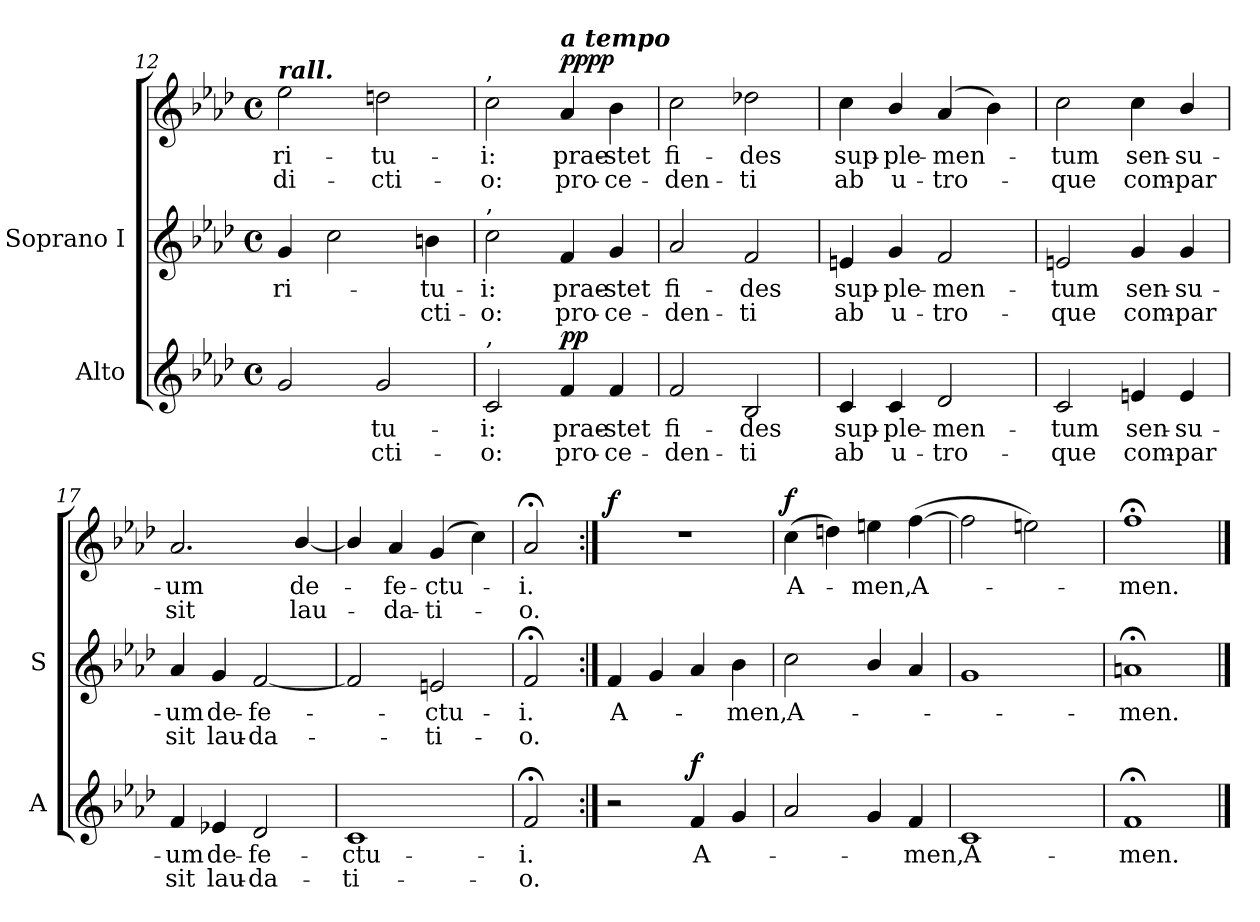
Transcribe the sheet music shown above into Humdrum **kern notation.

**kern	**text	**text	**dynam	**kern	**text	**text	**kern	**text	**text	**dynam
*part2	*part2	*part2	*part2	*part1	*part1	*part1	*part1	*part1	*part1	*part1
*staff3	*staff3	*staff3	*staff3	*staff2	*staff2	*staff2	*staff1	*staff1	*staff1	*staff1/2
*I"Alto	*	*	*	*I"Soprano I	*	*	*	*	*	*
*I'A	*	*	*	*I'S	*	*	*	*	*	*
!!LO:LB:g=z
*clefG2	*	*	*	*clefG2	*	*	*clefG2	*	*	*
*k[b-e-a-d-]	*	*	*	*k[b-e-a-d-]	*	*	*k[b-e-a-d-]	*	*	*
*A-:	*	*	*	*A-:	*	*	*A-:	*	*	*
*M4/4	*	*	*	*M4/4	*	*	*M4/4	*	*	*
*met(c)	*	*	*	*met(c)	*	*	*met(c)	*	*	*
=12	=12	=12	=12	=12	=12	=12	=12	=12	=12	=12
!	!	!	!	!	!	!	!LO:TX:a:Bi:t=rall.	!	!	!
!	!	!	!	!	!LO:LY:b	!	!	!LO:LY:b	!LO:LY:b	!
2g	.	.	.	4g	-ri-	.	2ee-	ri-	-di-	.
.	.	.	.	2cc	.	.	.	.	.	.
!	!LO:LY:b	!LO:LY:b	!	!	!	!	!	!LO:LY:b	!LO:LY:b	!
2g	tu-	-cti-	.	.	.	.	2ddn	-tu-	-cti-	.
!	!	!	!	!	!LO:LY:b	!LO:LY:b	!	!	!	!
.	.	.	.	4bn	tu-	-cti-	.	.	.	.
=13	=13	=13	=13	=13	=13	=13	=13	=13	=13	=13
!	!	!	!	!	!	!	!LO:TX:a:t=,	!	!	!
!	!	!	!	!LO:TX:a:t=,	!	!	!	!	!	!
!LO:TX:a:t=,	!	!	!	!	!	!	!	!	!	!
!	!LO:LY:b	!LO:LY:b	!	!	!LO:LY:b	!LO:LY:b	!	!LO:LY:b	!LO:LY:b	!
2c	-i:	o:	.	2cc	-i:	o:	2cc	-i:	o:	.
!	!	!	!	!	!	!	!LO:TX:a:Bi:t=a tempo	!	!	!
!	!LO:LY:b	!LO:LY:b	!LO:DY:b	!	!LO:LY:b	!LO:LY:b	!	!LO:LY:b	!LO:LY:b	!LO:DY:b=2
!	!	!	!	!	!	!	!	!	!	!LO:DY:n=1:b
4f	prae-	-pro-	pp	4f	prae-	-pro-	4a-	prae-	-pro-	pp pp
!	!LO:LY:b	!LO:LY:b	!	!	!LO:LY:b	!LO:LY:b	!	!LO:LY:b	!LO:LY:b	!
4f	-stet	ce-	.	4g	-stet	ce-	4b-	-stet	ce-	.
=14	=14	=14	=14	=14	=14	=14	=14	=14	=14	=14
!	!LO:LY:b	!LO:LY:b	!	!	!LO:LY:b	!LO:LY:b	!	!LO:LY:b	!LO:LY:b	!
2f	-fi-	-den-	.	2a-	fi-	-den-	2cc	-fi-	-den-	.
!	!LO:LY:b	!LO:LY:b	!	!	!LO:LY:b	!LO:LY:b	!	!LO:LY:b	!LO:LY:b	!
2B-	-des	ti	.	2f	-des	ti	2dd-X	-des	ti	.
=15	=15	=15	=15	=15	=15	=15	=15	=15	=15	=15
!	!LO:LY:b	!LO:LY:b	!	!	!LO:LY:b	!LO:LY:b	!	!LO:LY:b	!LO:LY:b	!
4c	sup-	-ab	.	4en	sup-	-ab	4cc	sup-	-ab	.
!	!LO:LY:b	!LO:LY:b	!	!	!LO:LY:b	!LO:LY:b	!	!LO:LY:b	!LO:LY:b	!
4c	ple-	-u-	.	4g	ple-	-u-	4b-/	ple-	-u-	.
!	!LO:LY:b	!LO:LY:b	!	!	!LO:LY:b	!LO:LY:b	!	!LO:LY:b	!LO:LY:b	!
2d-	-men-	-tro-	.	2f	-men-	-tro-	(<4a-	-men-	tro-	.
.	.	.	.	.	.	.	4b-)	.	.	.
=16	=16	=16	=16	=16	=16	=16	=16	=16	=16	=16
!	!LO:LY:b	!LO:LY:b	!	!	!LO:LY:b	!LO:LY:b	!	!LO:LY:b	!LO:LY:b	!
2c	-tum	que	.	2en	tum	que	2cc	-tum	que	.
!	!LO:LY:b	!LO:LY:b	!	!	!LO:LY:b	!LO:LY:b	!	!LO:LY:b	!LO:LY:b	!
4en	sen-	-com-	.	4g	sen-	-com-	4cc	sen-	-com-	.
!	!LO:LY:b	!LO:LY:b	!	!	!LO:LY:b	!LO:LY:b	!	!LO:LY:b	!LO:LY:b	!
4e	-su-	-par	.	4g	-su-	-par	4b-/	-su-	-par	.
=17	=17	=17	=17	=17	=17	=17	=17	=17	=17	=17
!	!LO:LY:b	!LO:LY:b	!	!	!LO:LY:b	!LO:LY:b	!	!LO:LY:b	!LO:LY:b	!
4f	um	sit	.	4a-	um	sit	2.a-	um	sit	.
!	!LO:LY:b	!LO:LY:b	!	!	!LO:LY:b	!LO:LY:b	!	!	!	!
4e-X	de-	-lau-	.	4g	de-	-lau-	.	.	.	.
!	!LO:LY:b	!LO:LY:b	!	!	!LO:LY:b	!LO:LY:b	!	!	!	!
2d-	-fe-	-da-	.	[2f	-fe-	da-	.	.	.	.
!	!	!	!	!	!	!	!	!LO:LY:b	!LO:LY:b	!
.	.	.	.	.	.	.	[4b-/	de-	lau-	.
!!LO:LB:g=z
=18	=18	=18	=18	=18	=18	=18	=18	=18	=18	=18
!	!LO:LY:b	!LO:LY:b	!	!	!	!	!	!	!	!
1c	-ctu-	-ti-	.	2f]	.	.	4b-/]	.	.	.
!	!	!	!	!	!	!	!	!LO:LY:b	!LO:LY:b	!
.	.	.	.	.	.	.	4a-	fe-	-da-	.
!	!	!	!	!	!LO:LY:b	!LO:LY:b	!	!LO:LY:b	!LO:LY:b	!
.	.	.	.	2en	ctu-	-ti-	(<4g	-ctu-	ti-	.
.	.	.	.	.	.	.	4cc)	.	.	.
=19	=19	=19	=19	=19	=19	=19	=19	=19	=19	=19
!	!LO:LY:b	!LO:LY:b	!	!	!LO:LY:b	!LO:LY:b	!	!LO:LY:b	!LO:LY:b	!
2f;<	-i.	o.	.	2f;<	i.	o.	2a-;<	-i.	o.	.
=20:|!	=20:|!	=20:|!	=20:|!	=20:|!	=20:|!	=20:|!	=20:|!	=20:|!	=20:|!	=20:|!
!	!	!	!	!	!LO:LY:b	!	!	!	!	!LO:DY:b=2
2r	.	.	.	4f	A-	.	1r	.	.	f
.	.	.	.	4g	.	.	.	.	.	.
!	!LO:LY:b	!	!LO:DY:b	!	!	!	!	!	!	!
4f	A-	.	f	4a-	.	.	.	.	.	.
!	!	!	!	!	!LO:LY:b	!	!	!	!	!
4g	.	.	.	4b-	men,	.	.	.	.	.
=21	=21	=21	=21	=21	=21	=21	=21	=21	=21	=21
!	!	!	!	!	!LO:LY:b	!	!	!LO:LY:b	!	!LO:DY:b
2a-	.	.	.	2cc	A-	.	(>4cc	A-	.	f
.	.	.	.	.	.	.	4ddn)	.	.	.
!	!	!	!	!	!	!	!	!LO:LY:b	!	!
4g	.	.	.	4b-/	.	.	4een	men,	.	.
!	!LO:LY:b	!	!	!	!	!	!	!LO:LY:b	!	!
4f	men,	.	.	4a-	.	.	(>[4ff	A-	.	.
=22	=22	=22	=22	=22	=22	=22	=22	=22	=22	=22
!	!LO:LY:b	!	!	!	!	!	!	!	!	!
1c	A-	.	.	1g	.	.	2ff]	.	.	.
.	.	.	.	.	.	.	2een)	.	.	.
=23	=23	=23	=23	=23	=23	=23	=23	=23	=23	=23
!	!LO:LY:b	!	!	!	!LO:LY:b	!	!	!LO:LY:b	!	!
1f;<	-men.	.	.	1an;<	men.	.	1ff;<	men.	.	.
==	==	==	==	==	==	==	==	==	==	==
*-	*-	*-	*-	*-	*-	*-	*-	*-	*-	*-
